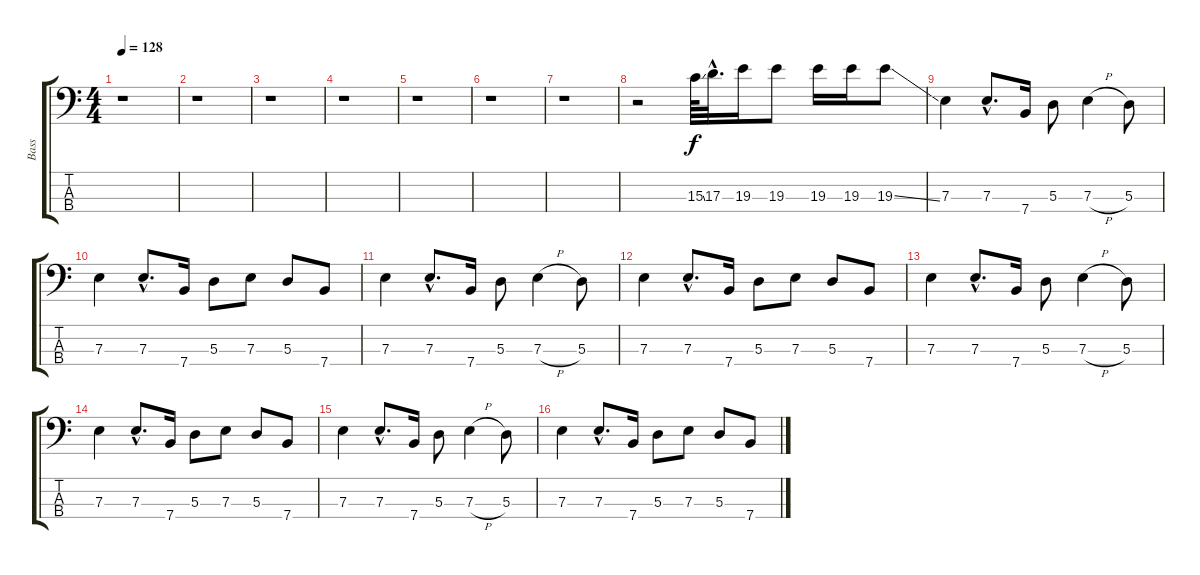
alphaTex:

\track ("Bass" "Bass") {instrument electricbassfinger}
\staff {score tabs}
\tuning (G2 D2 A1 E1) {hide}
\ts (4 4)
\tempo 128
\clef f4
\ks c
r.1{dy f instrument electricbassfinger} |
r.1 |
r.1 |
r.1 |
r.1 |
r.1 |
r.1 |
r.2 15.3{ss}.64 17.3{hac}.32{d} 19.3.16 19.3.8 19.3.16 19.3.16 19.3{ss}.8 |
7.3.4 7.3{hac}.8{d} 7.4.16 5.3.8 7.3{h}.4 5.3.8 |
7.3.4 7.3{hac}.8{d} 7.4.16 5.3.8 7.3.8 5.3.8 7.4.8 |
7.3.4 7.3{hac}.8{d} 7.4.16 5.3.8 7.3{h}.4 5.3.8 |
7.3.4 7.3{hac}.8{d} 7.4.16 5.3.8 7.3.8 5.3.8 7.4.8 |
7.3.4 7.3{hac}.8{d} 7.4.16 5.3.8 7.3{h}.4 5.3.8 |
7.3.4 7.3{hac}.8{d} 7.4.16 5.3.8 7.3.8 5.3.8 7.4.8 |
7.3.4 7.3{hac}.8{d} 7.4.16 5.3.8 7.3{h}.4 5.3.8 |
7.3.4 7.3{hac}.8{d} 7.4.16 5.3.8 7.3.8 5.3.8 7.4.8
